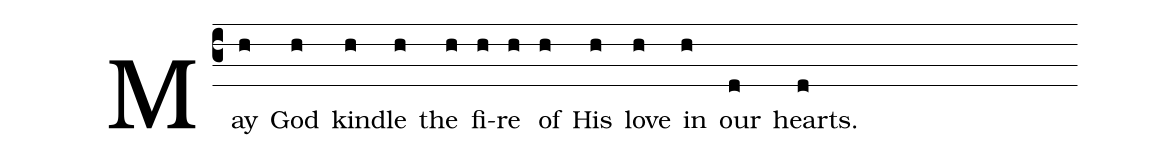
%%
(c3) May(h) God(h) kind(h)le(h) the(h) fi(h)re(h) of(h) His(h) love(h) in(h) our(d) hearts.(d)
